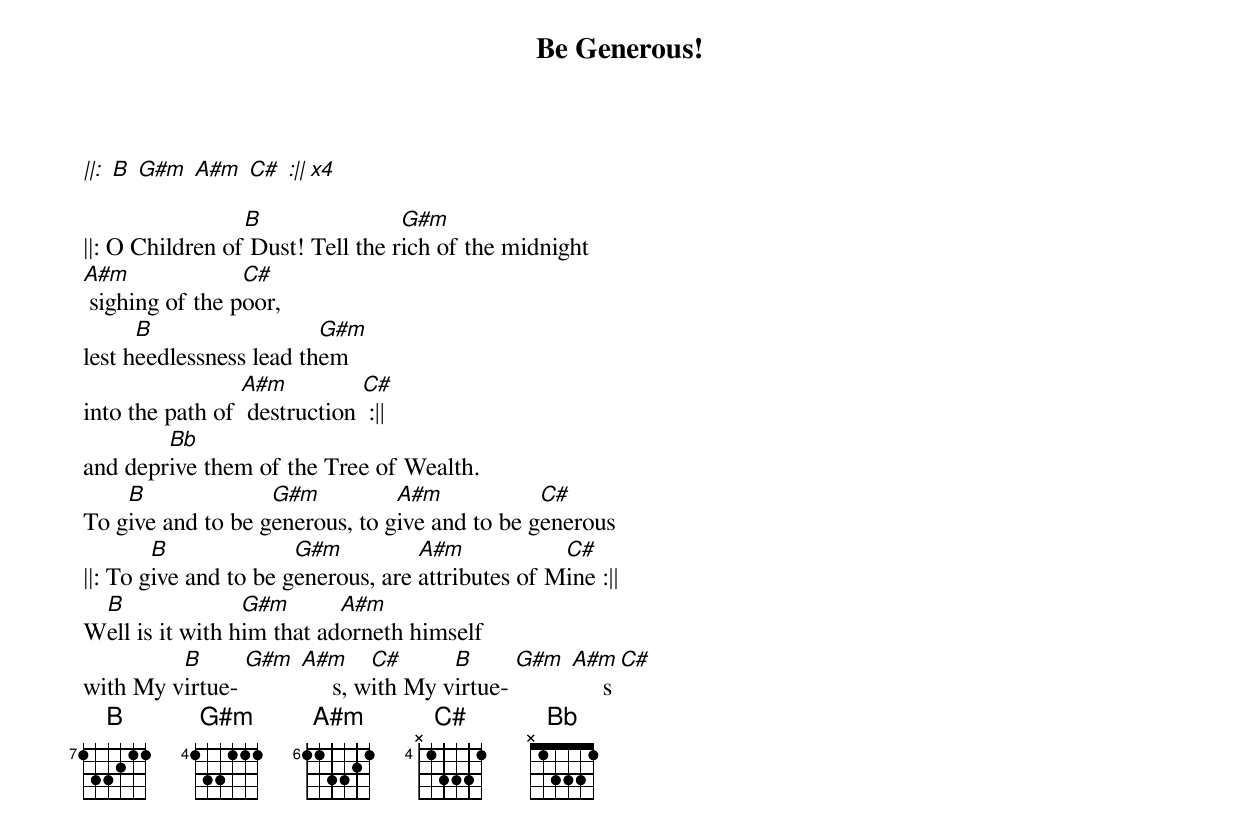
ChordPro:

{title: Be Generous!}
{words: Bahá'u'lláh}
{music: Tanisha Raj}
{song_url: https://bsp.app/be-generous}
{define: B base-fret 7 frets 1 3 3 2 1 1}
{define: A#m base-fret 6 frets 1 1 3 3 2 1}
{define: C# base-fret 4 frets x 1 3 3 3 1}

[||:] [B] [G#m] [A#m] [C#] [:|| x4]

||: O Children of[B] Dust! Tell the r[G#m]ich of the midnight
[A#m] sighing of the p[C#]oor,
lest h[B]eedlessness lead th[G#m]em
into the path of [A#m] destruction [C#] :||
and depr[Bb]ive them of the Tree of Wealth.
To g[B]ive and to be g[G#m]enerous, to g[A#m]ive and to be g[C#]enerous
||: To g[B]ive and to be g[G#m]enerous, are [A#m]attributes of M[C#]ine :||
W[B]ell is it with h[G#m]im that ad[A#m]orneth himself
with My v[B]irtue- [G#m] [A#m]     s, w[C#]ith My v[B]irtue- [G#m] [A#m]     s [C#]
